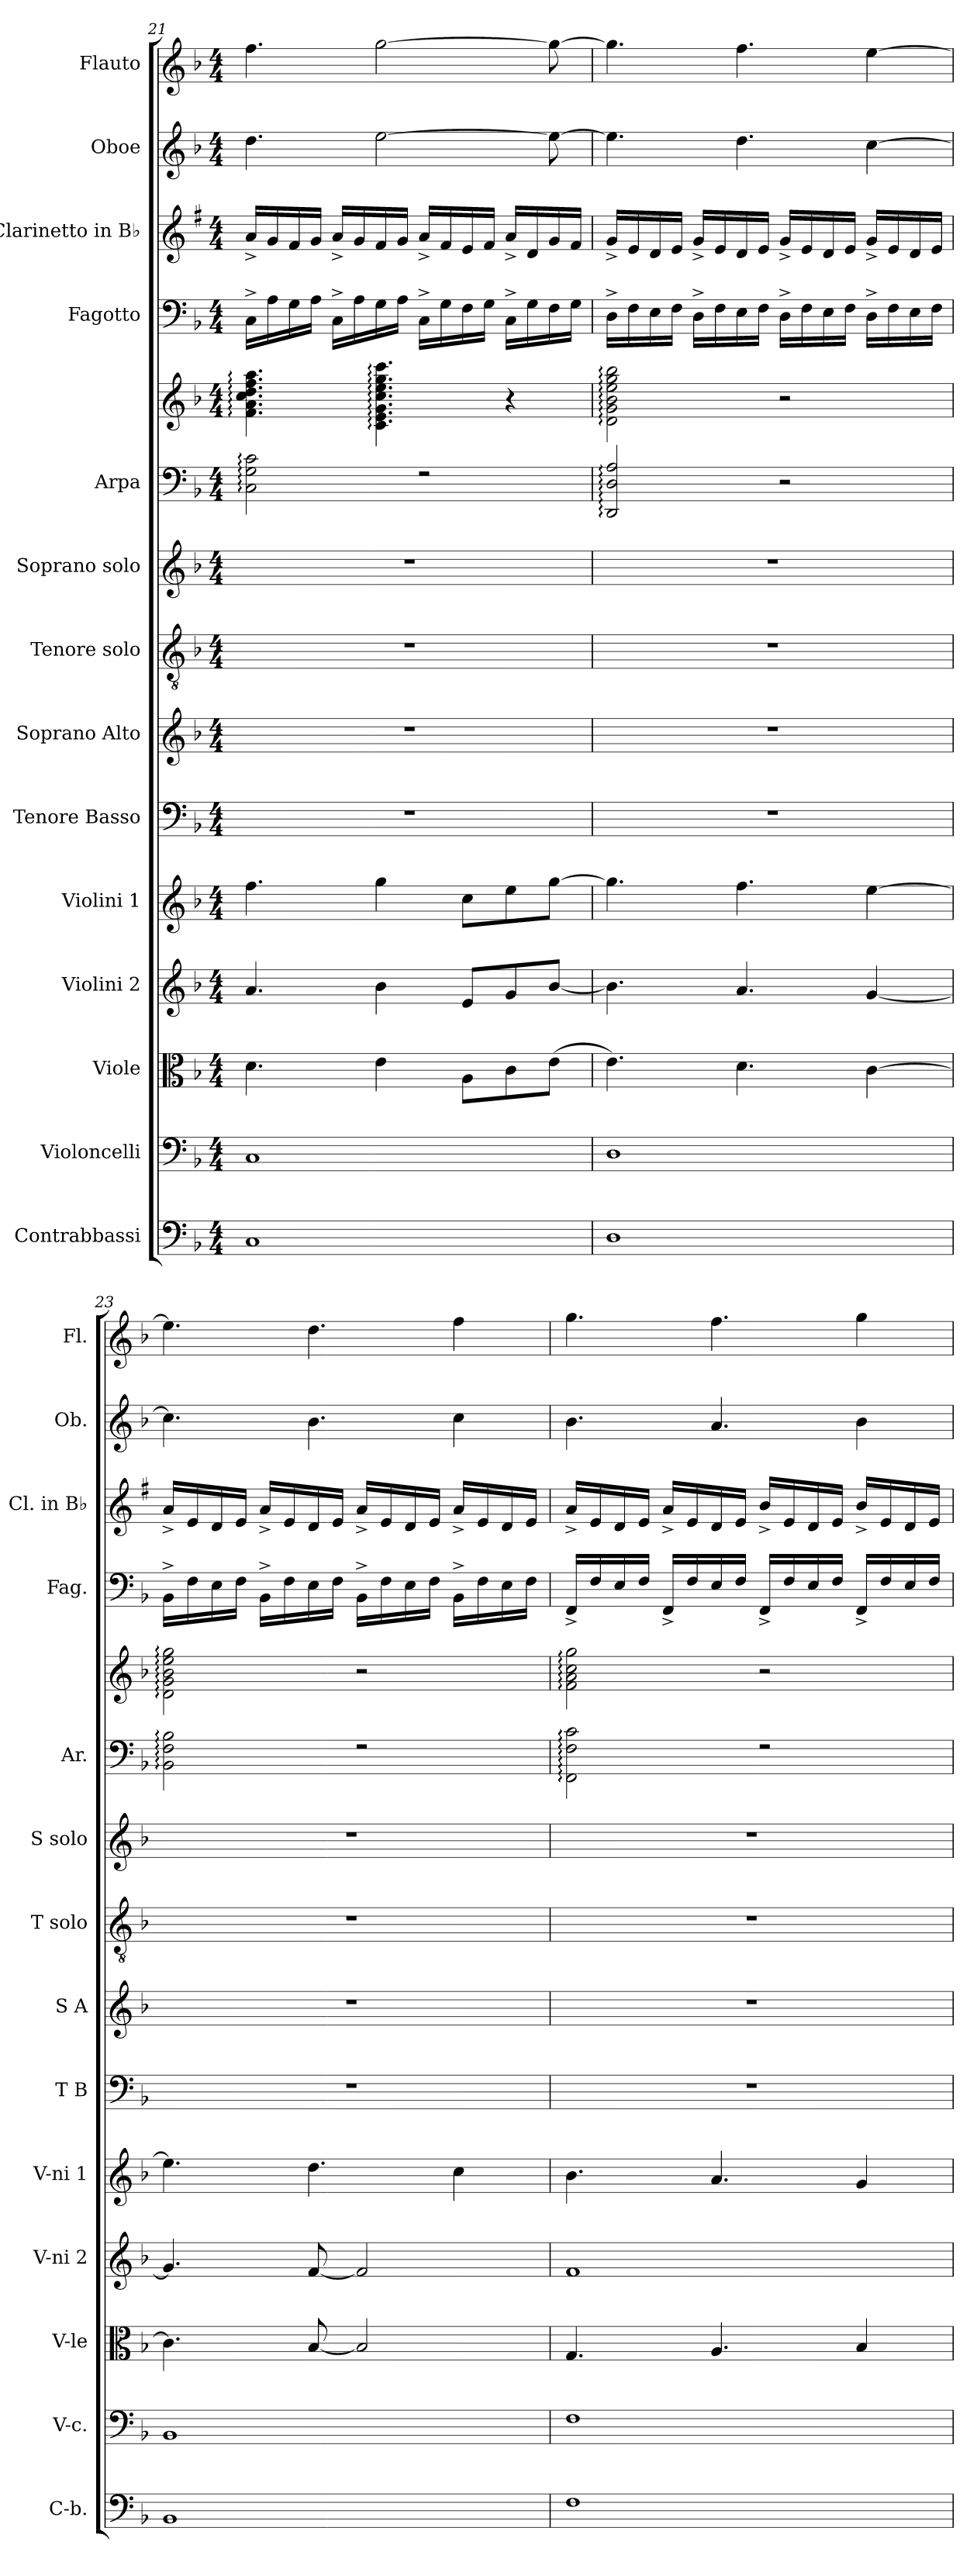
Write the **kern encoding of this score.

**kern	**kern	**kern	**kern	**kern	**kern	**kern	**kern	**kern	**kern	**kern	**kern	**kern	**kern	**kern
*part14	*part13	*part12	*part11	*part10	*part9	*part8	*part7	*part6	*part5	*part5	*part4	*part3	*part2	*part1
*staff15	*staff14	*staff13	*staff12	*staff11	*staff10	*staff9	*staff8	*staff7	*staff6	*staff5	*staff4	*staff3	*staff2	*staff1
*I"Contrabbassi	*I"Violoncelli	*I"Viole	*I"Violini 2	*I"Violini 1	*I"Tenore Basso	*I"Soprano Alto	*I"Tenore solo	*I"Soprano solo	*I"Arpa	*	*I"Fagotto	*I"Clarinetto in B♭	*I"Oboe	*I"Flauto
*I'C-b.	*I'V-c.	*I'V-le	*I'V-ni 2	*I'V-ni 1	*I'T B	*I'S A	*I'T solo	*I'S solo	*I'Ar.	*	*I'Fag.	*I'Cl. in B♭	*I'Ob.	*I'Fl.
*clefF4	*clefF4	*clefC3	*clefG2	*clefG2	*clefF4	*clefG2	*clefGv2	*clefG2	*clefF4	*clefG2	*clefF4	*clefG2	*clefG2	*clefG2
*	*	*	*	*	*	*	*	*	*	*	*	*ITrd1c2	*	*
*k[b-]	*k[b-]	*k[b-]	*k[b-]	*k[b-]	*k[b-]	*k[b-]	*k[b-]	*k[b-]	*k[b-]	*k[b-]	*k[b-]	*k[b-]	*k[b-]	*k[b-]
*M4/4	*M4/4	*M4/4	*M4/4	*M4/4	*M4/4	*M4/4	*M4/4	*M4/4	*M4/4	*M4/4	*M4/4	*M4/4	*M4/4	*M4/4
=21	=21	=21	=21	=21	=21	=21	=21	=21	=21	=21	=21	=21	=21	=21
1C	1C	4.d	4.a	4.ff	1r	1r	1r	1r	2C: 2G: 2c:	4.f: 4.a: 4.cc: 4.dd: 4.ff: 4.aa:	16C^LL	16g^LL	4.dd	4.ff
.	.	.	.	.	.	.	.	.	.	.	16A	16f	.	.
.	.	.	.	.	.	.	.	.	.	.	16G	16e	.	.
.	.	.	.	.	.	.	.	.	.	.	16AJJ	16fJJ	.	.
.	.	.	.	.	.	.	.	.	.	.	16C^LL	16g^LL	.	.
.	.	.	.	.	.	.	.	.	.	.	16A	16f	.	.
.	.	4e	4b-	4gg	.	.	.	.	.	4.c: 4.e: 4.g: 4.cc: 4.ee: 4.gg: 4.ccc:	16G	16e	[2ee	[2gg
.	.	.	.	.	.	.	.	.	.	.	16AJJ	16fJJ	.	.
.	.	.	.	.	.	.	.	.	2rF	.	16C^LL	16g^LL	.	.
.	.	.	.	.	.	.	.	.	.	.	16G	16e	.	.
.	.	8AL	8eL	8ccL	.	.	.	.	.	.	16F	16d	.	.
.	.	.	.	.	.	.	.	.	.	.	16GJJ	16eJJ	.	.
.	.	8c	8g	8ee	.	.	.	.	.	4r	16C^LL	16g^LL	.	.
.	.	.	.	.	.	.	.	.	.	.	16G	16c	.	.
.	.	(8eJ	[8b-J	[8ggJ	.	.	.	.	.	.	16F	16f	8ee_	8gg_
.	.	.	.	.	.	.	.	.	.	.	16GJJ	16eJJ	.	.
=22	=22	=22	=22	=22	=22	=22	=22	=22	=22	=22	=22	=22	=22	=22
1D	1D	4.e)	4.b-]	4.gg]	1r	1r	1r	1r	2DD: 2D: 2A:	2d: 2g: 2b-: 2ee: 2gg: 2bb-:	16D^LL	16f^LL	4.ee]	4.gg]
.	.	.	.	.	.	.	.	.	.	.	16F	16d	.	.
.	.	.	.	.	.	.	.	.	.	.	16E	16c	.	.
.	.	.	.	.	.	.	.	.	.	.	16FJJ	16dJJ	.	.
.	.	.	.	.	.	.	.	.	.	.	16D^LL	16f^LL	.	.
.	.	.	.	.	.	.	.	.	.	.	16F	16d	.	.
.	.	4.d	4.a	4.ff	.	.	.	.	.	.	16E	16c	4.dd	4.ff
.	.	.	.	.	.	.	.	.	.	.	16FJJ	16dJJ	.	.
.	.	.	.	.	.	.	.	.	2r	2r	16D^LL	16f^LL	.	.
.	.	.	.	.	.	.	.	.	.	.	16F	16d	.	.
.	.	.	.	.	.	.	.	.	.	.	16E	16c	.	.
.	.	.	.	.	.	.	.	.	.	.	16FJJ	16dJJ	.	.
.	.	[4c	[4g	[4ee	.	.	.	.	.	.	16D^LL	16f^LL	[4cc	[4ee
.	.	.	.	.	.	.	.	.	.	.	16F	16d	.	.
.	.	.	.	.	.	.	.	.	.	.	16E	16c	.	.
.	.	.	.	.	.	.	.	.	.	.	16FJJ	16dJJ	.	.
=23	=23	=23	=23	=23	=23	=23	=23	=23	=23	=23	=23	=23	=23	=23
1BB-	1BB-	4.c]	4.g]	4.ee]	1r	1r	1r	1r	2BB-: 2F: 2B-:	2d: 2g: 2b-: 2ee: 2gg:	16BB-^LL	16g^LL	4.cc]	4.ee]
.	.	.	.	.	.	.	.	.	.	.	16F	16d	.	.
.	.	.	.	.	.	.	.	.	.	.	16E	16c	.	.
.	.	.	.	.	.	.	.	.	.	.	16FJJ	16dJJ	.	.
.	.	.	.	.	.	.	.	.	.	.	16BB-^LL	16g^LL	.	.
.	.	.	.	.	.	.	.	.	.	.	16F	16d	.	.
.	.	[8B-	[8f	4.dd	.	.	.	.	.	.	16E	16c	4.b-	4.dd
.	.	.	.	.	.	.	.	.	.	.	16FJJ	16dJJ	.	.
.	.	2B-]	2f]	.	.	.	.	.	2rF	2r	16BB-^LL	16g^LL	.	.
.	.	.	.	.	.	.	.	.	.	.	16F	16d	.	.
.	.	.	.	.	.	.	.	.	.	.	16E	16c	.	.
.	.	.	.	.	.	.	.	.	.	.	16FJJ	16dJJ	.	.
.	.	.	.	4cc	.	.	.	.	.	.	16BB-^LL	16g^LL	4cc	4ff
.	.	.	.	.	.	.	.	.	.	.	16F	16d	.	.
.	.	.	.	.	.	.	.	.	.	.	16E	16c	.	.
.	.	.	.	.	.	.	.	.	.	.	16FJJ	16dJJ	.	.
=24	=24	=24	=24	=24	=24	=24	=24	=24	=24	=24	=24	=24	=24	=24
1F	1F	4.G	1f	4.b-	1r	1r	1r	1r	2FF: 2F: 2c:	2f: 2a: 2cc: 2gg:	16FF^LL	16g^LL	4.b-	4.gg
.	.	.	.	.	.	.	.	.	.	.	16F	16d	.	.
.	.	.	.	.	.	.	.	.	.	.	16E	16c	.	.
.	.	.	.	.	.	.	.	.	.	.	16FJJ	16dJJ	.	.
.	.	.	.	.	.	.	.	.	.	.	16FF^LL	16g^LL	.	.
.	.	.	.	.	.	.	.	.	.	.	16F	16d	.	.
.	.	4.A	.	4.a	.	.	.	.	.	.	16E	16c	4.a	4.ff
.	.	.	.	.	.	.	.	.	.	.	16FJJ	16dJJ	.	.
.	.	.	.	.	.	.	.	.	2rF	2r	16FF^LL	16a^LL	.	.
.	.	.	.	.	.	.	.	.	.	.	16F	16d	.	.
.	.	.	.	.	.	.	.	.	.	.	16E	16c	.	.
.	.	.	.	.	.	.	.	.	.	.	16FJJ	16dJJ	.	.
.	.	4B-	.	4g	.	.	.	.	.	.	16FF^LL	16a^LL	4b-	4gg
.	.	.	.	.	.	.	.	.	.	.	16F	16d	.	.
.	.	.	.	.	.	.	.	.	.	.	16E	16c	.	.
.	.	.	.	.	.	.	.	.	.	.	16FJJ	16dJJ	.	.
=	=	=	=	=	=	=	=	=	=	=	=	=	=	=
*-	*-	*-	*-	*-	*-	*-	*-	*-	*-	*-	*-	*-	*-	*-
